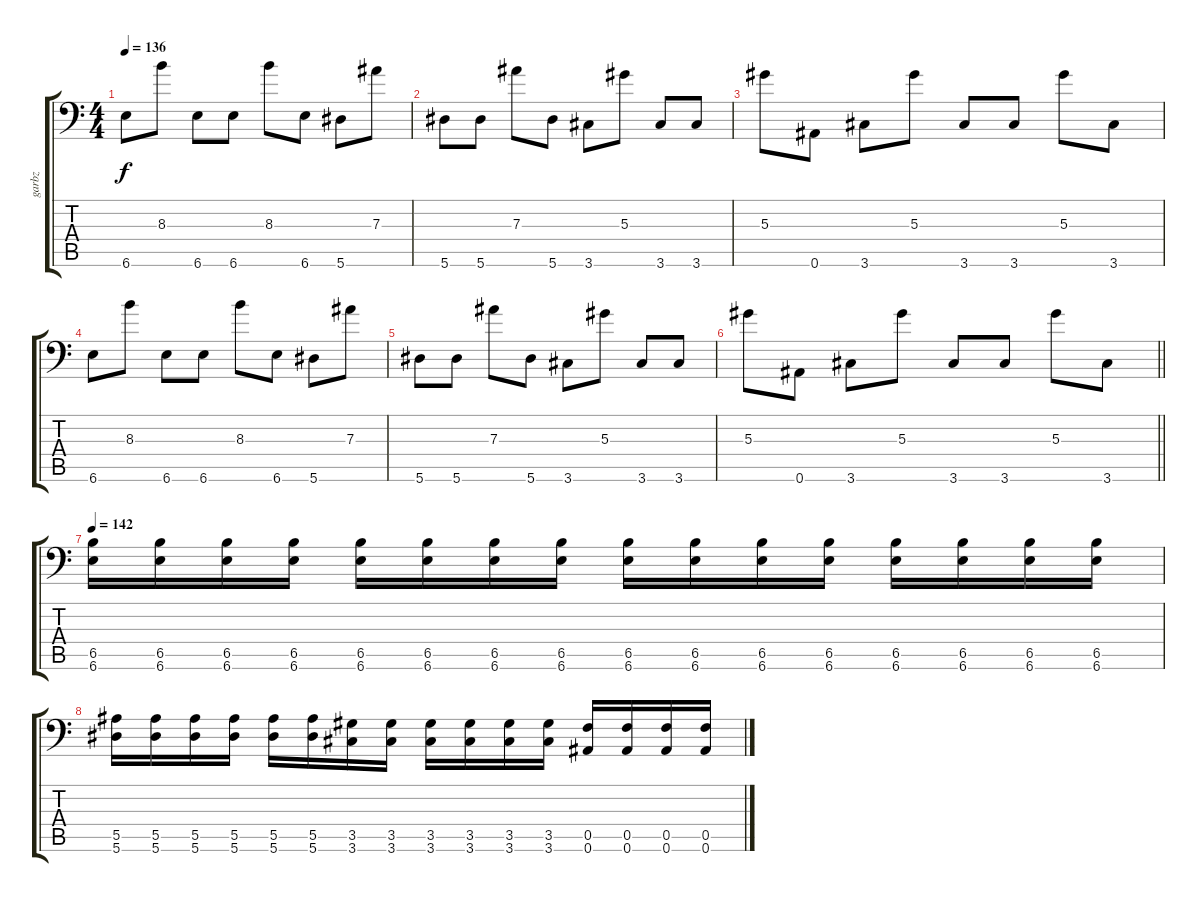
\track ("garbz" "garbz") {instrument distortionguitar}
\staff {score tabs}
\tuning (C4 G3 Eb3 Bb2 F2 Bb1) {hide}
\ts (4 4)
\tempo 136
\clef f4
\ks c
6.6.8{dy f} 8.3.8 6.6.8 6.6.8 8.3.8 6.6.8 5.6.8 7.3.8 |
5.6.8 5.6.8 7.3.8 5.6.8 3.6.8 5.3.8 3.6.8 3.6.8 |
5.3.8 0.6.8 3.6.8 5.3.8 3.6.8 3.6.8 5.3.8 3.6.8 |
6.6.8 8.3.8 6.6.8 6.6.8 8.3.8 6.6.8 5.6.8 7.3.8 |
5.6.8 5.6.8 7.3.8 5.6.8 3.6.8 5.3.8 3.6.8 3.6.8 |
\barLineRight lightlight
5.3.8 0.6.8 3.6.8 5.3.8 3.6.8 3.6.8 5.3.8 3.6.8 |
\tempo 142
(6.5 6.6).16 (6.5 6.6).16 (6.5 6.6).16 (6.5 6.6).16 (6.5 6.6).16 (6.5 6.6).16 (6.5 6.6).16 (6.5 6.6).16 (6.5 6.6).16 (6.5 6.6).16 (6.5 6.6).16 (6.5 6.6).16 (6.5 6.6).16 (6.5 6.6).16 (6.5 6.6).16 (6.5 6.6).16 |
(5.5 5.6).16 (5.5 5.6).16 (5.5 5.6).16 (5.5 5.6).16 (5.5 5.6).16 (5.5 5.6).16 (3.5 3.6).16 (3.5 3.6).16 (3.5 3.6).16 (3.5 3.6).16 (3.5 3.6).16 (3.5 3.6).16 (0.5 0.6).16 (0.5 0.6).16 (0.5 0.6).16 (0.5 0.6).16
